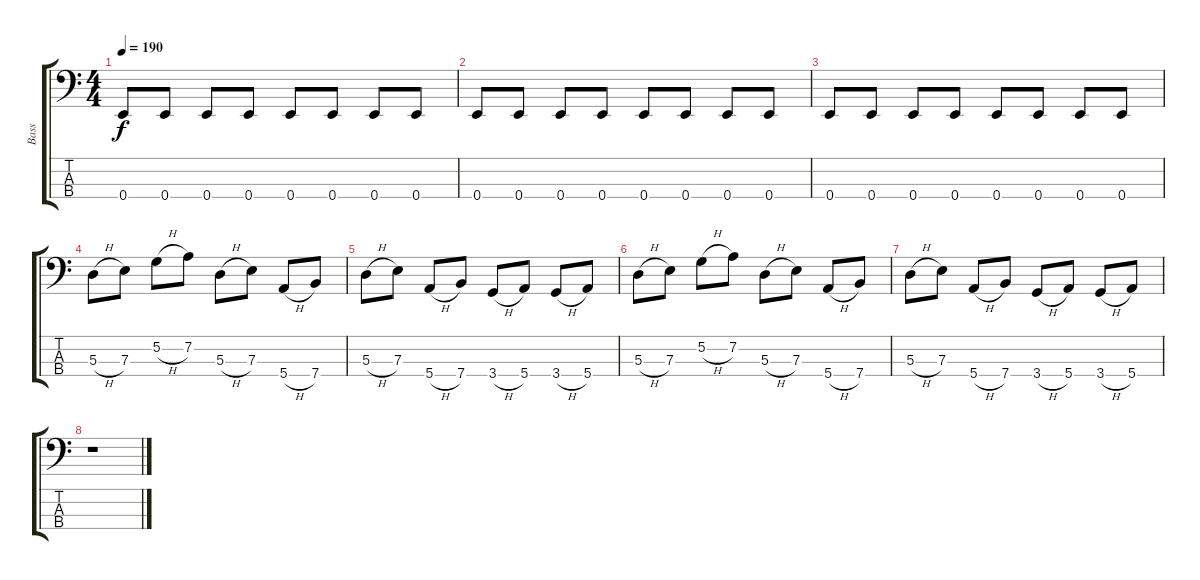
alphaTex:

\track ("Bass" "Bass") {instrument electricbassfinger}
\staff {score tabs}
\tuning (G2 D2 A1 E1) {hide}
\ts (4 4)
\tempo 190
\clef f4
\ks c
0.4.8{dy f} 0.4.8 0.4.8 0.4.8 0.4.8 0.4.8 0.4.8 0.4.8 |
0.4.8 0.4.8 0.4.8 0.4.8 0.4.8 0.4.8 0.4.8 0.4.8 |
0.4.8 0.4.8 0.4.8 0.4.8 0.4.8 0.4.8 0.4.8 0.4.8 |
5.3{h}.8 7.3.8 5.2{h}.8 7.2.8 5.3{h}.8 7.3.8 5.4{h}.8 7.4.8 |
5.3{h}.8 7.3.8 5.4{h}.8 7.4.8 3.4{h}.8 5.4.8 3.4{h}.8 5.4.8 |
5.3{h}.8 7.3.8 5.2{h}.8 7.2.8 5.3{h}.8 7.3.8 5.4{h}.8 7.4.8 |
5.3{h}.8 7.3.8 5.4{h}.8 7.4.8 3.4{h}.8 5.4.8 3.4{h}.8 5.4.8 |
r.1
